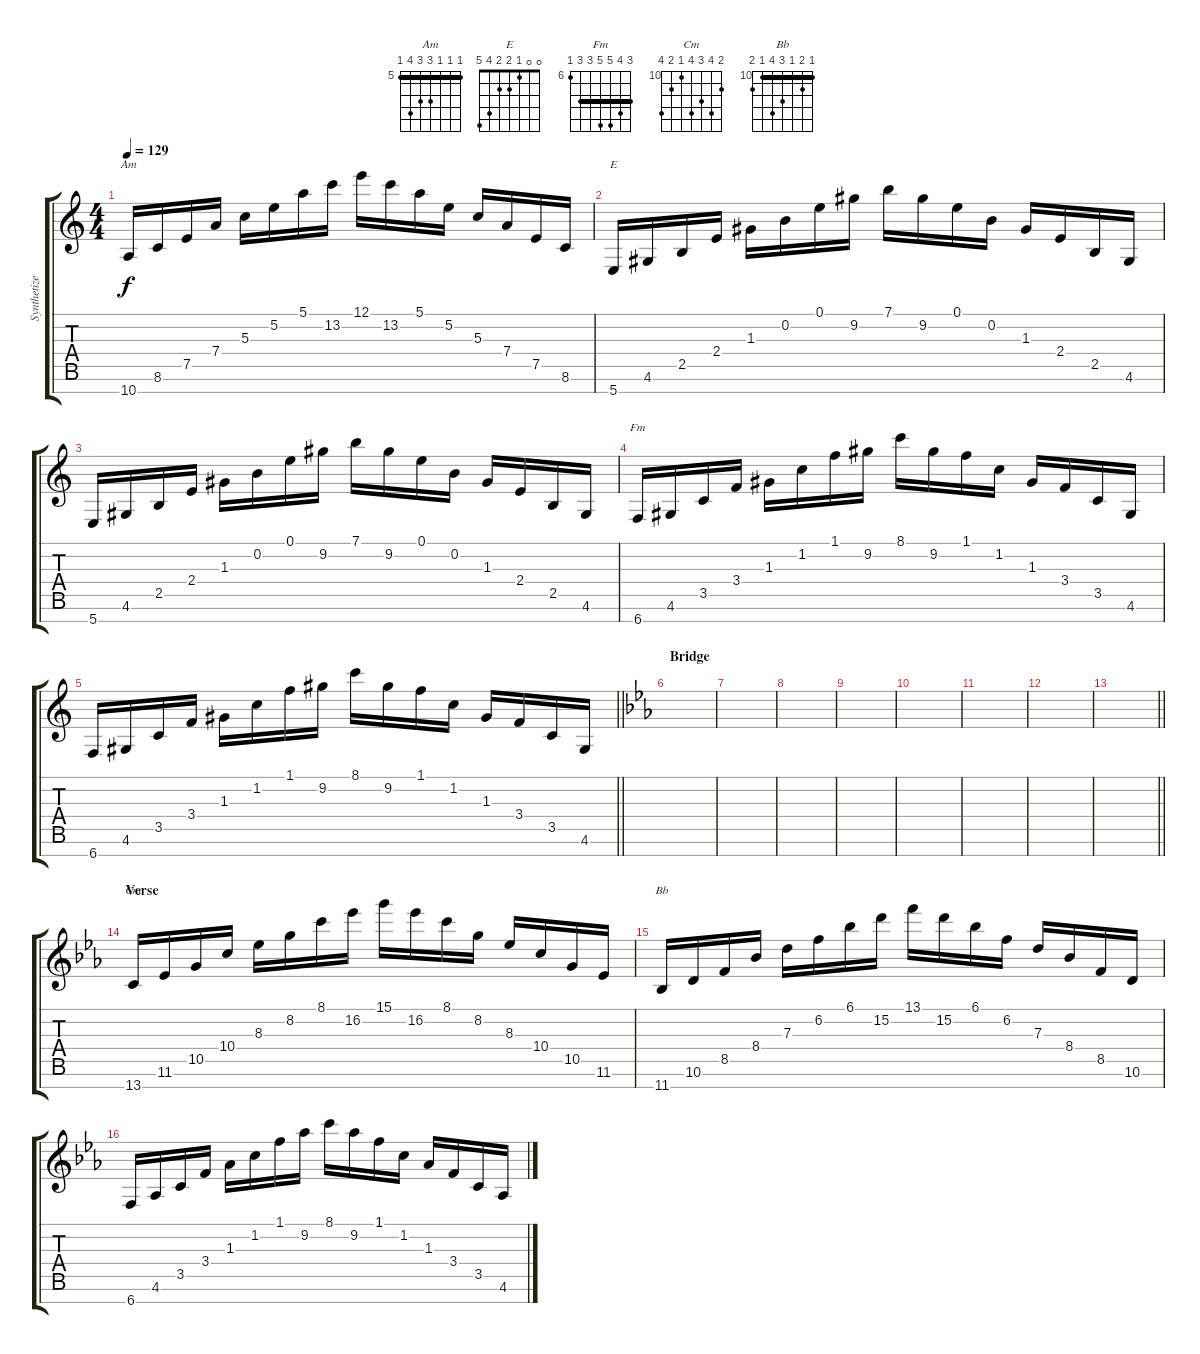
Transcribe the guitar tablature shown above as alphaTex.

\track ("Synthetizer" "Synthetize") {instrument stringensemble1}
\staff {score tabs}
\tuning (E5 B4 G4 D4 A3 E3 B2) {hide}
\chord ("Am" 5 5 5 7 7 8 5) {firstfret 5 barre 5}
\chord ("E" 0 0 1 2 2 4 5)
\chord ("Fm" 8 9 10 10 8 8 6) {firstfret 6 barre 8}
\chord ("Cm" 11 13 12 13 10 11 13) {firstfret 10}
\chord ("Bb" 10 11 10 12 13 10 11) {firstfret 10 barre 10}
\ts (4 4)
\tempo 129
\clef g2
\ks c
10.7.16{ch "Am" dy f} 8.6.16 7.5.16 7.4.16 5.3.16 5.2.16 5.1.16 13.2.16 12.1.16 13.2.16 5.1.16 5.2.16 5.3.16 7.4.16 7.5.16 8.6.16 |
5.7.16{ch "E"} 4.6.16 2.5.16 2.4.16 1.3.16 0.2.16 0.1.16 9.2.16 7.1.16 9.2.16 0.1.16 0.2.16 1.3.16 2.4.16 2.5.16 4.6.16 |
5.7.16 4.6.16 2.5.16 2.4.16 1.3.16 0.2.16 0.1.16 9.2.16 7.1.16 9.2.16 0.1.16 0.2.16 1.3.16 2.4.16 2.5.16 4.6.16 |
6.7.16{ch "Fm" volume 1} 4.6.16{volume 16} 3.5.16 3.4.16 1.3.16 1.2.16 1.1.16 9.2.16 8.1.16 9.2.16 1.1.16 1.2.16 1.3.16 3.4.16 3.5.16 4.6.16 |
\barLineRight lightlight
6.7.16 4.6.16 3.5.16 3.4.16 1.3.16 1.2.16 1.1.16 9.2.16 8.1.16 9.2.16 1.1.16 1.2.16 1.3.16 3.4.16 3.5.16 4.6.16 |
\section ("" "Bridge")
\ks eb
|
|
|
|
|
|
|
\barLineRight lightlight
|
\section ("" "Verse")
13.7.16{ch "Cm"} 11.6.16 10.5.16 10.4.16 8.3.16 8.2.16 8.1.16 16.2.16 15.1.16 16.2.16 8.1.16 8.2.16 8.3.16 10.4.16 10.5.16 11.6.16 |
11.7.16{ch "Bb"} 10.6.16 8.5.16 8.4.16 7.3.16 6.2.16 6.1.16 15.2.16 13.1.16 15.2.16 6.1.16 6.2.16 7.3.16 8.4.16 8.5.16 10.6.16 |
6.7.16 4.6.16 3.5.16 3.4.16 1.3.16 1.2.16 1.1.16 9.2.16 8.1.16 9.2.16 1.1.16 1.2.16 1.3.16 3.4.16 3.5.16 4.6.16
